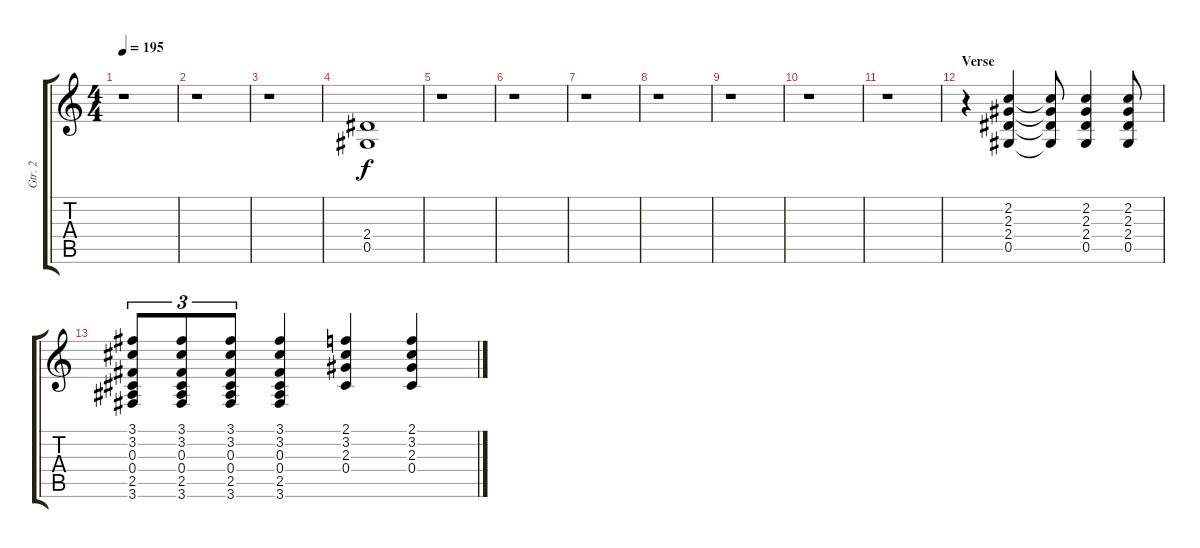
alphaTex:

\track ("Gtr. 2" "Gtr. 2") {instrument acousticguitarsteel}
\staff {score tabs}
\tuning (Eb4 Bb3 Gb3 Db3 Ab2 Eb2) {hide}
\ts (4 4)
\tempo 195
\clef g2
\ks c
r.1{dy f} |
r.1 |
r.1 |
(2.4 0.5).1 |
r.1 |
r.1 |
r.1 |
r.1 |
r.1 |
r.1 |
r.1 |
\section ("" "Verse")
r.4 (2.2 2.3 2.4 0.5).4 (2.2{t} 2.3{t} 2.4{t} 0.5{t}).8 (2.2 2.3 2.4 0.5).4 (2.2 2.3 2.4 0.5).8 |
(3.1 3.2 0.3 0.4 2.5 3.6).8{tu (3 2)} (3.1 3.2 0.3 0.4 2.5 3.6).8{tu (3 2)} (3.1 3.2 0.3 0.4 2.5 3.6).8{tu (3 2)} (3.1 3.2 0.3 0.4 2.5 3.6).4 (2.1 3.2 2.3 0.4).4 (2.1 3.2 2.3 0.4).4
